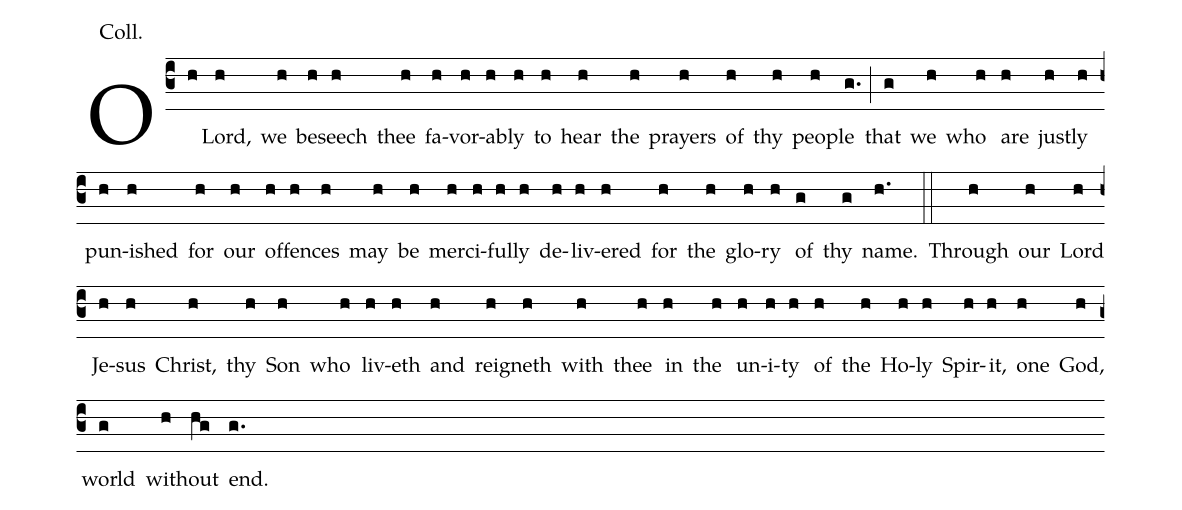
annotation: Coll.;
%%
(c3) O(h) Lord,(h) we(h) be(h)seech(h) thee(h) fa(h)vor(h)a(h)bly(h) to(h) hear(h) the(h) prayers(h) of(h) thy(h) peo(h)ple(g.) (;) that(g) we(h) who(h) are(h) just(h)ly(h) pun(h)ished(h) for(h) our(h) of(h)fen(h)ces(h) may(h) be(h) mer(h)ci(h)ful(h)ly(h) de(h)liv(h)ered(h) for(h) the(h) glo(h)ry(h) of(g) thy(g) name.(h.) (::) Through(h) our(h) Lord(h) Je(h)sus(h) Christ,(h) thy(h) Son(h) who(h) liv(h)eth(h) and(h) reign(h)eth(h) with(h) thee(h) in(h) the(h) un(h)i(h)ty(h) of(h) the(h) Ho(h)ly(h) Spir(h)it,(h) one(h) God,(h) world(g) with(h)out(hg) end.(g.)
